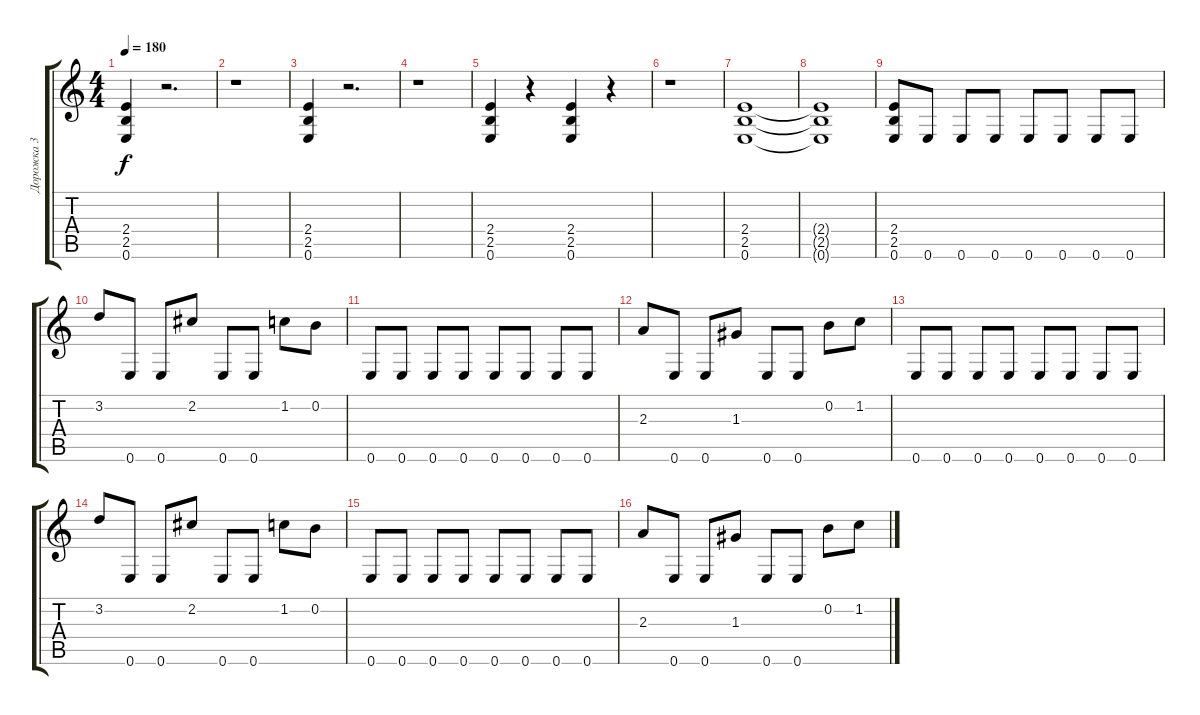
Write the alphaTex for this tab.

\track ("Дорожка 3" "Дорожка 3") {instrument distortionguitar}
\staff {score tabs}
\tuning (E4 B3 G3 D3 A2 E2) {hide}
\ts (4 4)
\tempo 180
\clef g2
\ks c
(2.4 2.5 0.6).4{dy f instrument distortionguitar} r.2{d} |
r.1 |
(2.4 2.5 0.6).4 r.2{d} |
r.1 |
(2.4 2.5 0.6).4 r.4 (2.4 2.5 0.6).4 r.4 |
r.1 |
(2.4 2.5 0.6).1 |
(2.4{t} 2.5{t} 0.6{t}).1 |
(2.4 2.5 0.6).8 0.6.8 0.6.8 0.6.8 0.6.8 0.6.8 0.6.8 0.6.8 |
3.2.8 0.6.8 0.6.8 2.2.8 0.6.8 0.6.8 1.2.8 0.2.8 |
0.6.8 0.6.8 0.6.8 0.6.8 0.6.8 0.6.8 0.6.8 0.6.8 |
2.3.8 0.6.8 0.6.8 1.3.8 0.6.8 0.6.8 0.2.8 1.2.8 |
0.6.8 0.6.8 0.6.8 0.6.8 0.6.8 0.6.8 0.6.8 0.6.8 |
3.2.8 0.6.8 0.6.8 2.2.8 0.6.8 0.6.8 1.2.8 0.2.8 |
0.6.8 0.6.8 0.6.8 0.6.8 0.6.8 0.6.8 0.6.8 0.6.8 |
2.3.8 0.6.8 0.6.8 1.3.8 0.6.8 0.6.8 0.2.8 1.2.8
